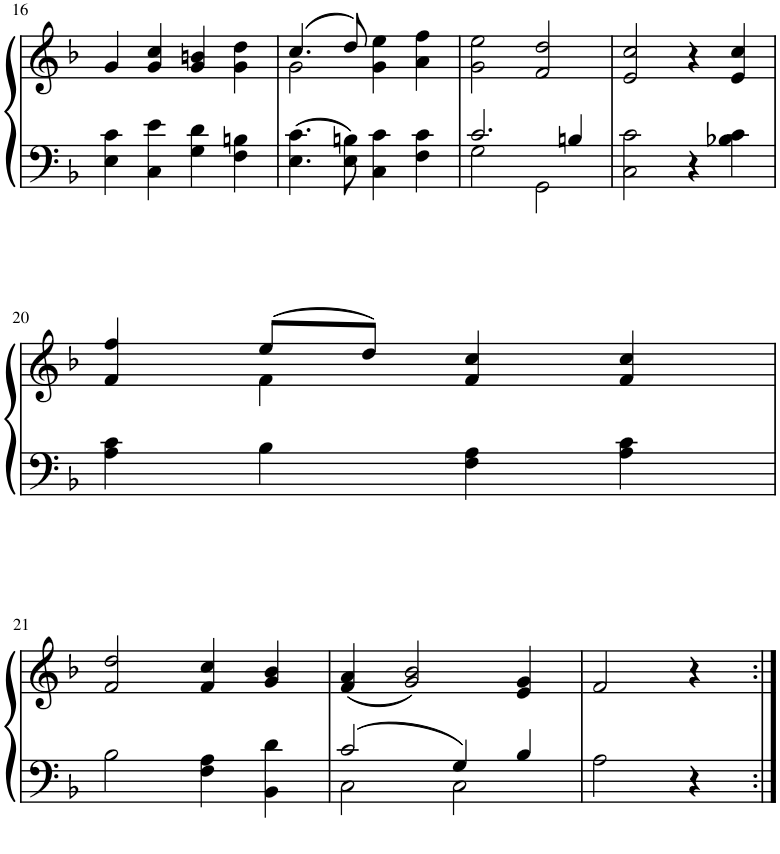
**kern	**kern
*part1	*part1
*staff2	*staff1
*I"Piano	*
*I'Pno.	*
!!LO:PB:g=z
*clefF4	*clefG2
*k[b-]	*k[b-]
*M4/4	*M4/4
=16	=16
4E\ 4c\	4g/
4C\ 4e\	4g/ 4cc/
4G\ 4d\	4g/ 4bn/
4F\ 4Bn\	4g\ 4dd\
=17	=17
*	*^
4.E\ 4.c\	(4.cc/	2g\
8E\ 8Bn\	8dd/)	.
4C\ 4c\	4g\ 4ee\	2ryy
4F\ 4c\	4a\ 4ff\	.
*	*v	*v
=18	=18
*^	*
2.c/	2G\	2g\ 2ee\
.	2GG\	2f/ 2dd/
4Bn/	.	.
*v	*v	*
=19	=19
2C\ 2c\	2e/ 2cc/
4r	4r
4B-X\ 4c\	4e/ 4cc/
!!LO:LB:g=z
=20	=20
*	*^
4A\ 4c\	4f/ 4ff/	4ryy
4B-\	(8ee/L	4f\
.	8dd/J)	.
4F\ 4A\	4f/ 4cc/	2ryy
4A\ 4c\	4f/ 4cc/	.
*	*v	*v
!!LO:LB:g=z
=21	=21
2B-\	2f/ 2dd/
4F\ 4A\	4f/ 4cc/
4BB-\ 4d\	4g/ 4b-/
=22	=22
*^	*
2c/	2C\	(4f/ 4a/
.	.	2g/ 2b-/)
4G/	2C\	.
4B-/	.	4e/ 4g/
*v	*v	*
=23	=23
2A\	2f/
4r	4r
=:|!	=:|!
*-	*-
